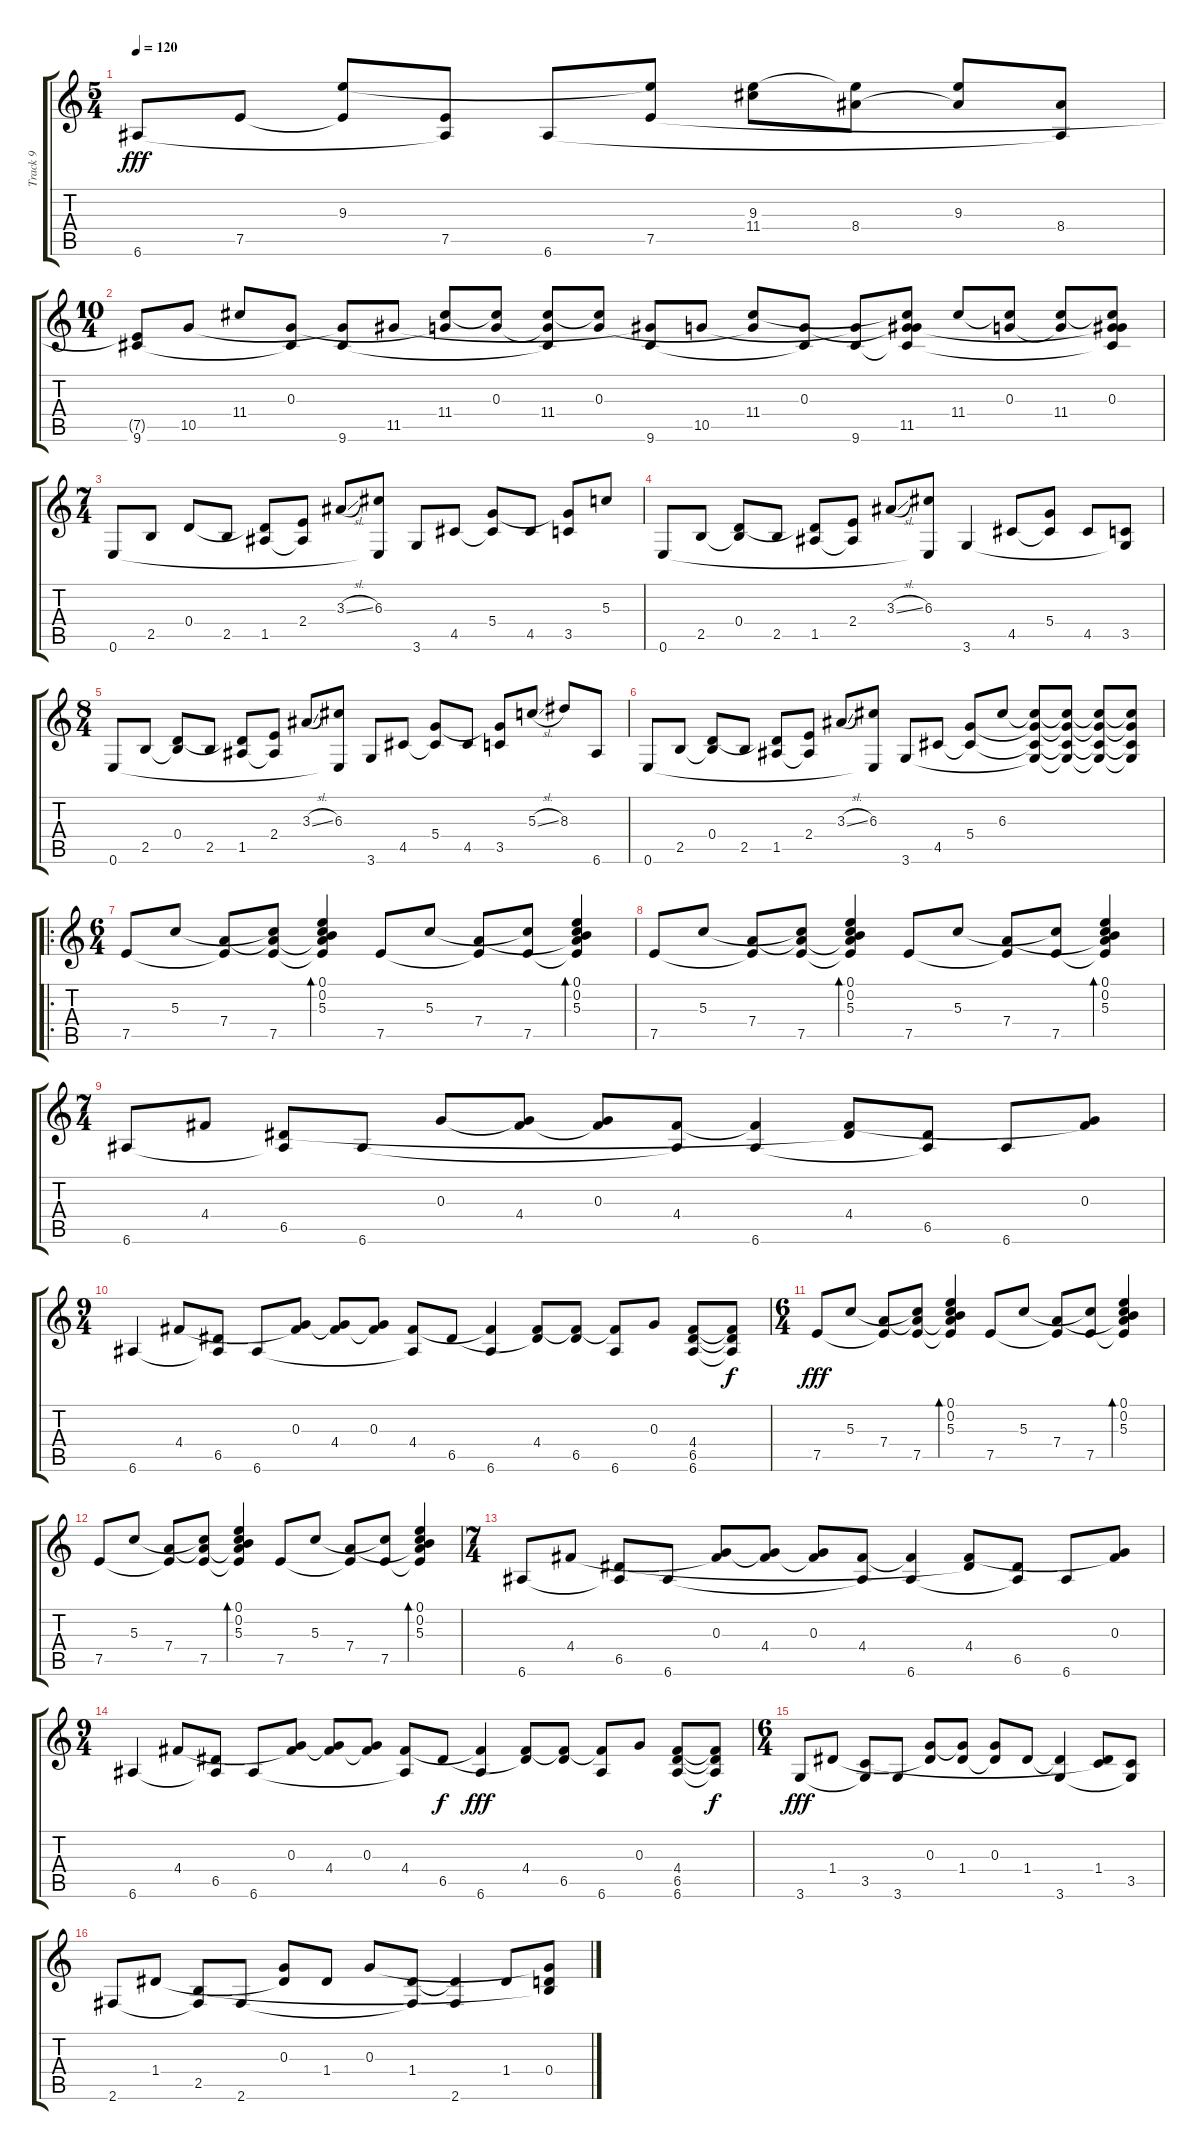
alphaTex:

\track ("Track 9" "Track 9") {instrument acousticguitarnylon}
\staff {score tabs}
\tuning (E4 B3 G3 D3 A2 E2) {hide}
\ts (5 4)
\tempo 120
\clef g2
\ks c
6.6.8{dy fff} 7.5.8 (9.3 7.5{t}).8 (7.5 6.6{t}).8 6.6.8 (9.3{t} 7.5).8 (9.3 11.4{t}).8 (9.3{t} 8.4).8 (9.3 8.4{t}).8 (8.4 6.6{t}).8 |
\ts (10 4)
(7.5{t} 9.6).8 10.5.8 11.4.8 (0.3 9.6{t}).8 (10.5{t} 9.6).8 11.5.8 (0.3{t} 11.4).8 (0.3 11.4{t}).8 (0.3{t} 11.4 9.6{t}).8 (0.3 11.4{t}).8 (11.5{t} 9.6).8 10.5.8 (0.3{t} 11.4).8 (0.3 9.6{t}).8 (10.5{t} 9.6).8 (0.3{t} 11.4{t} 11.5 9.6{t}).8 11.4.8 (0.3 11.4{t}).8 (0.3{t} 11.4).8 (0.3 11.4{t} 11.5{t} 9.6{t}).8 |
\ts (7 4)
0.6.8 2.5.8 0.4.8 2.5.8 (0.4{t} 1.5).8 (2.4 1.5{t}).8 3.3{sl}.8 (6.3 0.6{t}).8 3.6.8 4.5.8 (5.4 4.5{t}).8 4.5.8 (5.4{t} 3.5).8 5.3.8 |
0.6.8 2.5.8 (0.4 2.5{t}).8 2.5.8 (0.4{t} 1.5).8 (2.4 1.5{t}).8 3.3{sl}.8 (6.3 0.6{t}).8 3.6.4 4.5.8 (5.4 4.5{t}).8 4.5.8 (3.5 3.6{t}).8 |
\ts (8 4)
0.6.8 2.5.8 (0.4 2.5{t}).8 2.5.8 (0.4{t} 1.5).8 (2.4 1.5{t}).8 3.3{sl}.8 (6.3 0.6{t}).8 3.6.8 4.5.8 (5.4 4.5{t}).8 4.5.8 (5.4{t} 3.5).8 5.3{sl}.8 8.3.8 6.6.8 |
0.6.8 2.5.8 (0.4 2.5{t}).8 2.5.8 (0.4{t} 1.5).8 (2.4 1.5{t}).8 3.3{sl}.8 (6.3 0.6{t}).8 3.6.8 4.5.8 (5.4 4.5{t}).8 6.3.8 (6.3{t} 5.4{t} 4.5{t} 3.6{t}).8 (6.3{t} 5.4{t} 4.5{t} 3.6{t}).8 (6.3{t} 5.4{t} 4.5{t} 3.6{t}).8 (6.3{t} 5.4{t} 4.5{t} 3.6{t}).8 |
\ro
\ts (6 4)
7.5.8 5.3.8 (7.4 7.5{t}).8 (5.3{t} 7.4{t} 7.5).8 (0.1 0.2 5.3 7.4{t} 7.5{t}).4{bd 480} 7.5.8 5.3.8 (7.4 7.5{t}).8 (5.3{t} 7.5).8 (0.1 0.2 5.3 7.4{t} 7.5{t}).4{bd 480} |
7.5.8 5.3.8 (7.4 7.5{t}).8 (5.3{t} 7.4{t} 7.5).8 (0.1 0.2 5.3 7.4{t} 7.5{t}).4{bd 480} 7.5.8 5.3.8 (7.4 7.5{t}).8 (5.3{t} 7.5).8 (0.1 0.2 5.3 7.4{t} 7.5{t}).4{bd 480} |
\ts (7 4)
6.6.8 4.4.8 (6.5 6.6{t}).8 6.6.8 0.3.8 (0.3{t} 4.4).8 (0.3 4.4{t}).8 (4.4 6.6{t}).8 (4.4{t} 6.6).4 (4.4 6.5{t}).8 (6.5 6.6{t}).8 6.6.8 (0.3 4.4{t}).8 |
\ts (9 4)
6.6.4 4.4.8 (6.5 6.6{t}).8 6.6.8 (0.3 4.4{t}).8 (0.3{t} 4.4).8 (0.3 4.4{t}).8 (4.4 6.6{t}).8 6.5.8 (4.4{t} 6.6).4 (4.4 6.5{t}).8 (4.4{t} 6.5).8 (4.4{t} 6.6).8 0.3.8 (4.4 6.5 6.6).8 (4.4{t} 6.5{t} 6.6{t}).8{dy f} |
\ts (6 4)
7.5.8{dy fff} 5.3.8 (7.4 7.5{t}).8 (5.3{t} 7.4{t} 7.5).8 (0.1 0.2 5.3 7.4{t} 7.5{t}).4{bd 480} 7.5.8 5.3.8 (7.4 7.5{t}).8 (5.3{t} 7.5).8 (0.1 0.2 5.3 7.4{t} 7.5{t}).4{bd 480} |
7.5.8 5.3.8 (7.4 7.5{t}).8 (5.3{t} 7.4{t} 7.5).8 (0.1 0.2 5.3 7.4{t} 7.5{t}).4{bd 480} 7.5.8 5.3.8 (7.4 7.5{t}).8 (5.3{t} 7.5).8 (0.1 0.2 5.3 7.4{t} 7.5{t}).4{bd 480} |
\ts (7 4)
6.6.8 4.4.8 (6.5 6.6{t}).8 6.6.8 (0.3 4.4{t}).8 (0.3{t} 4.4).8 (0.3 4.4{t}).8 (4.4 6.6{t}).8 (4.4{t} 6.6).4 (4.4 6.5{t}).8 (6.5 6.6{t}).8 6.6.8 (0.3 4.4{t}).8 |
\ts (9 4)
6.6.4 4.4.8 (6.5 6.6{t}).8 6.6.8 (0.3 4.4{t}).8 (0.3{t} 4.4).8 (0.3 4.4{t}).8 (4.4 6.6{t}).8 6.5.8{dy f} (4.4{t} 6.6).4{dy fff} (4.4 6.5{t}).8 (4.4{t} 6.5).8 (4.4{t} 6.6).8 0.3.8 (4.4 6.5 6.6).8 (4.4{t} 6.5{t} 6.6{t}).8{dy f} |
\ts (6 4)
3.6.8{dy fff} 1.4.8 (3.5 3.6{t}).8 3.6.8 (0.3 1.4{t}).8 (0.3{t} 1.4).8 (0.3 1.4{t}).8 1.4.8 (1.4{t} 3.6).4 (1.4 3.5{t}).8 (3.5 3.6{t}).8 |
2.6.8 1.4.8 (2.5 2.6{t}).8 2.6.8 (0.3 1.4{t}).8 1.4.8 0.3.8 (1.4 2.6{t}).8 (1.4{t} 2.6).4 1.4.8 (0.3{t} 0.4 2.5{t}).8
